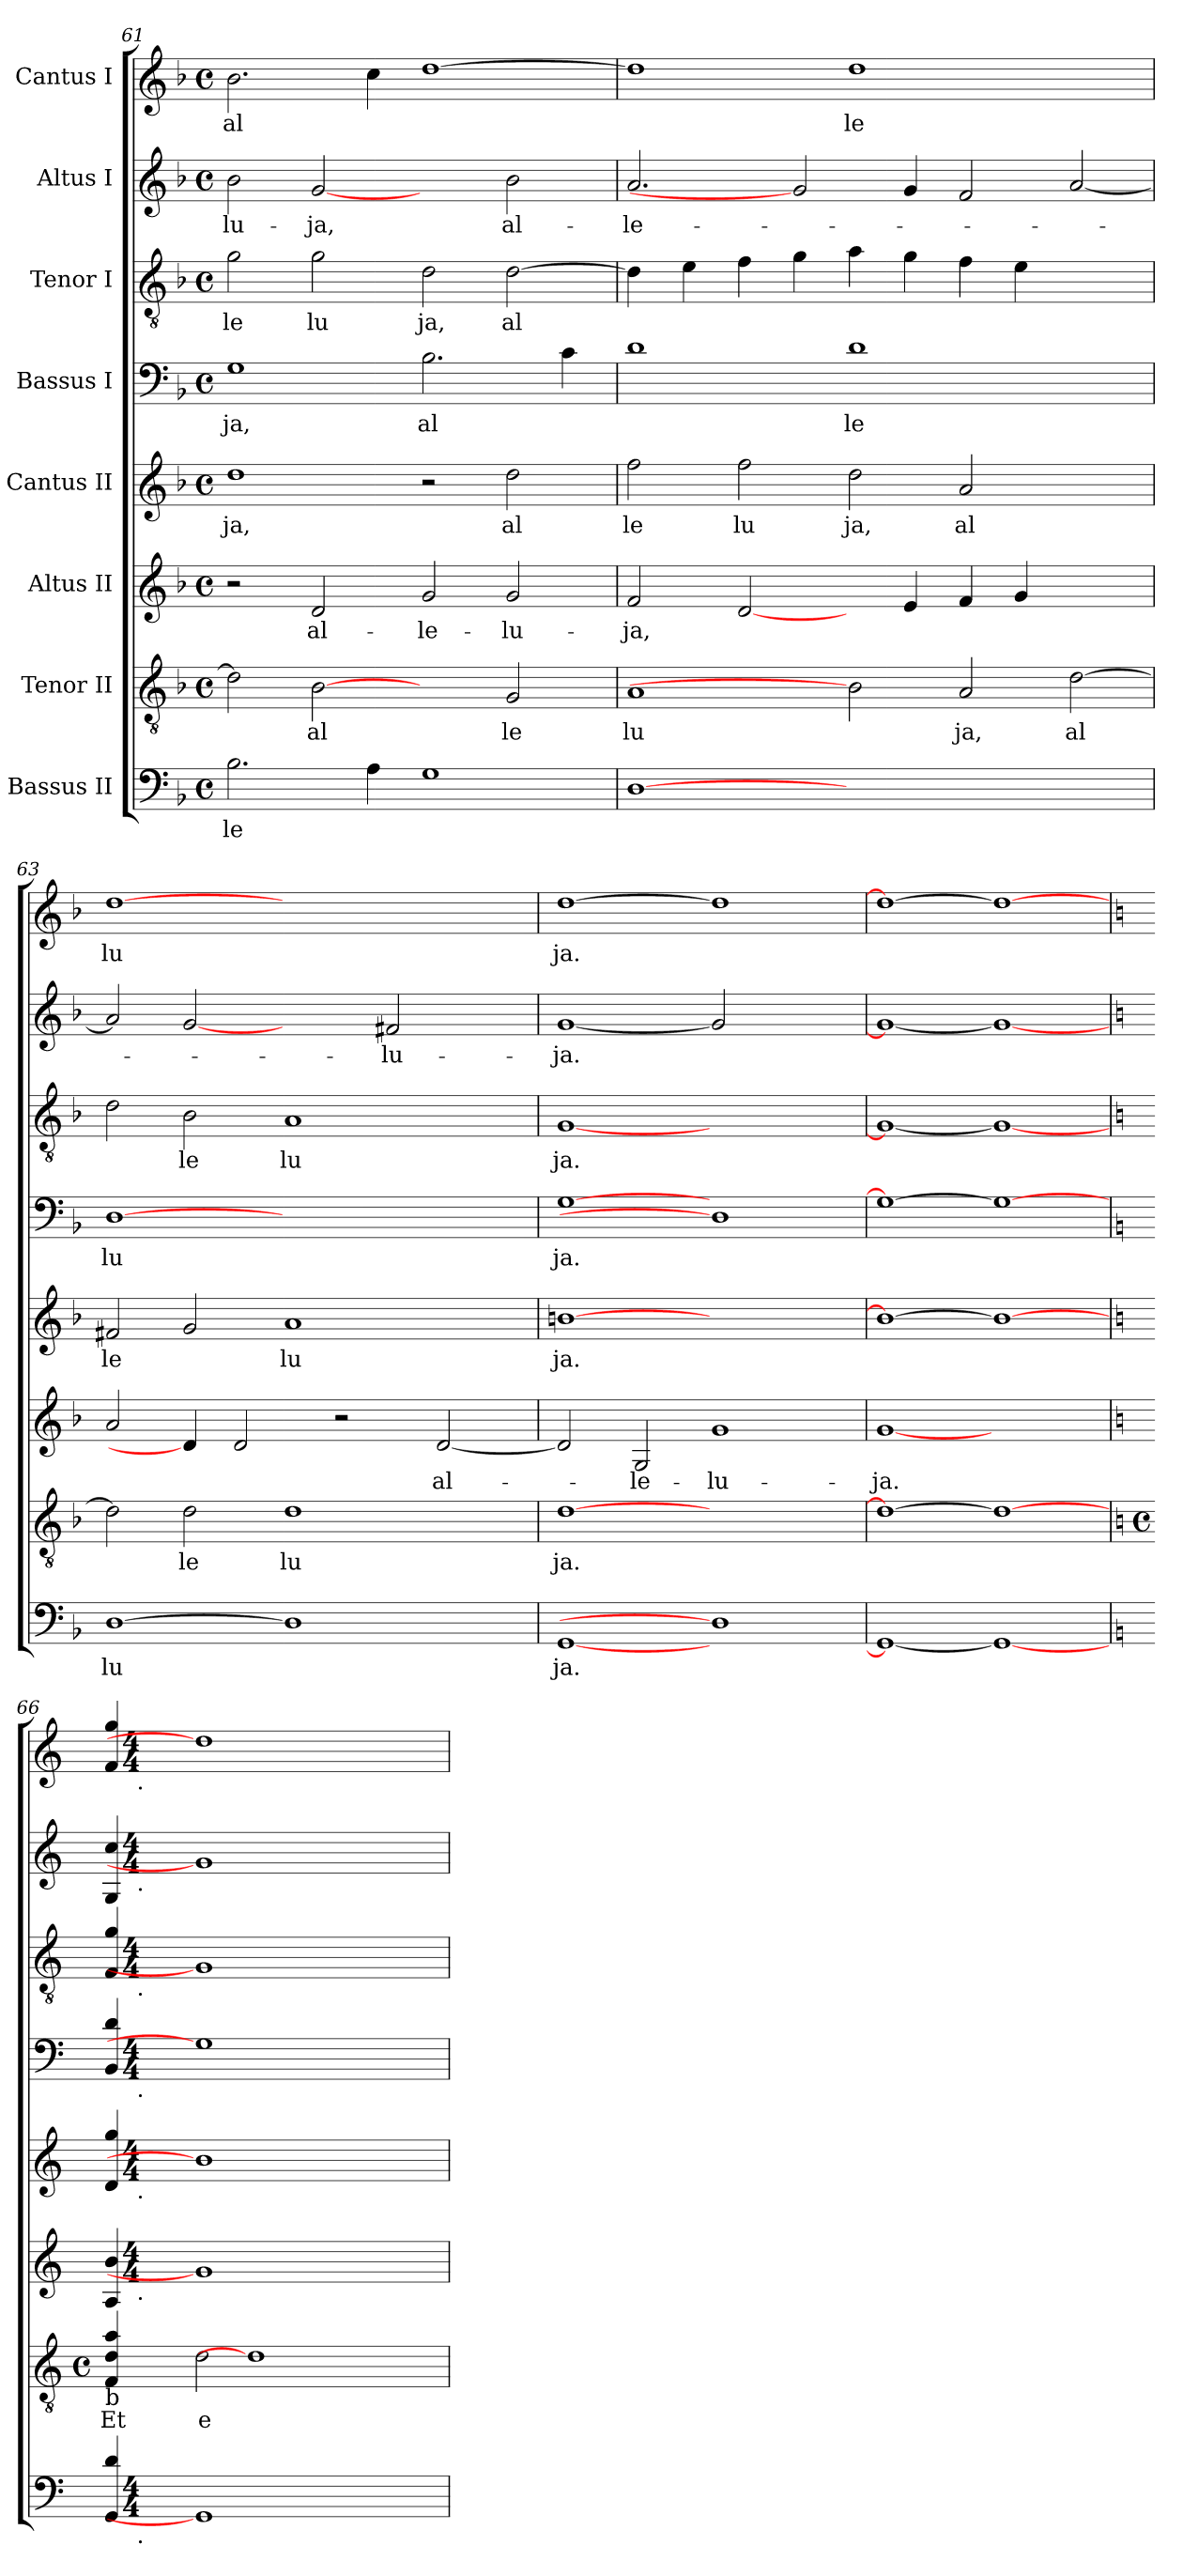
**kern	**text	**kern	**text	**kern	**text	**kern	**text	**kern	**text	**kern	**text	**kern	**text	**kern	**text
*part8	*part8	*part7	*part7	*part6	*part6	*part5	*part5	*part4	*part4	*part3	*part3	*part2	*part2	*part1	*part1
*staff8	*staff8	*staff7	*staff7	*staff6	*staff6	*staff5	*staff5	*staff4	*staff4	*staff3	*staff3	*staff2	*staff2	*staff1	*staff1
*I"Bassus II	*	*I"Tenor II	*	*I"Altus II	*	*I"Cantus II	*	*I"Bassus I	*	*I"Tenor I	*	*I"Altus I	*	*I"Cantus I	*
*clefF4	*	*clefGv2	*	*clefG2	*	*clefG2	*	*clefF4	*	*clefGv2	*	*clefG2	*	*clefG2	*
*k[b-]	*	*k[b-]	*	*k[b-]	*	*k[b-]	*	*k[b-]	*	*k[b-]	*	*k[b-]	*	*k[b-]	*
*F:	*	*F:	*	*F:	*	*F:	*	*F:	*	*F:	*	*F:	*	*F:	*
*M4/4	*	*M4/4	*	*M4/4	*	*M4/4	*	*M4/4	*	*M4/4	*	*M4/4	*	*M4/4	*
*met(c)	*	*met(c)	*	*met(c)	*	*met(c)	*	*met(c)	*	*met(c)	*	*met(c)	*	*met(c)	*
=61	=61	=61	=61	=61	=61	=61	=61	=61	=61	=61	=61	=61	=61	=61	=61
!	!LO:LY:b:cj	!	!	!	!	!	!LO:LY:b:cj	!	!LO:LY:b:cj	!	!LO:LY:b:cj	!	!LO:LY:b:cj	!	!LO:LY:b:cj
2.B-\	le	2d\]	.	2r	.	1dd	ja,	1G	ja,	2g\	le	2b-\	-lu-	2.b-\	al
!	!	!	!LO:LY:b:cj	!	!LO:LY:b:cj	!	!	!	!	!	!LO:LY:b:cj	!	!LO:LY:b:cj	!	!
.	.	[2B-	al	2d/	al-	.	.	.	.	2g\	lu	[2g	-ja,	.	.
4A\	.	.	.	.	.	.	.	.	.	.	.	.	.	4cc\	.
!	!	!	!	!	!LO:LY:b:cj	!	!	!	!LO:LY:b:cj	!	!LO:LY:b:cj	!	!	!	!
1G	.	2ryy	.	2g/	-le-	2r	.	2.B-\	al	2d\	ja,	2ryy	.	[>1dd	.
!	!	!	!LO:LY:b:cj	!	!LO:LY:b:cj	!	!LO:LY:b:cj	!	!	!	!LO:LY:b:cj	!	!LO:LY:b:cj	!	!
.	.	2G/	le	2g/	-lu-	2dd\	al	.	.	[>2d\	al	2b-\	al-	.	.
.	.	.	.	.	.	.	.	4c\	.	.	.	.	.	.	.
=62	=62	=62	=62	=62	=62	=62	=62	=62	=62	=62	=62	=62	=62	=62	=62
!	!	!	!LO:LY:b:cj	!	!LO:LY:b:cj	!	!LO:LY:b:cj	!	!	!	!	!	!LO:LY:b:cj	!	!
[1D	.	1A	lu	2f/	-ja,	2ff\	le	1d	.	4d\]	.	2.a/	-le-	1dd]	.
.	.	.	.	.	.	.	.	.	.	4e\	.	.	.	.	.
!	!	!	!	!	!	!	!LO:LY:b:cj	!	!	!	!	!	!	!	!
.	.	.	.	[2d/	.	2ff\	lu	.	.	4f\	.	.	.	.	.
.	.	.	.	.	.	.	.	.	.	4g\	.	2g]	.	.	.
!	!	!	!	!	!	!	!LO:LY:b:cj	!	!LO:LY:b:cj	!	!	!	!	!	!LO:LY:b:cj
1.ryy	.	2B-]	.	4ryy	.	2dd\	ja,	1d	le	4a\	.	.	.	1dd	le
.	.	.	.	4e/	.	.	.	.	.	4g\	.	4g/	.	.	.
!	!	!	!LO:LY:b:cj	!	!	!	!LO:LY:b:cj	!	!	!	!	!	!	!	!
.	.	2A/	ja,	4f/	.	2a/	al	.	.	4f\	.	2f/	.	.	.
.	.	.	.	4g/	.	.	.	.	.	4e\	.	.	.	.	.
!	!	!	!LO:LY:b:cj	!	!	!	!	!	!	!	!	!	!	!	!
.	.	[>2d\	al	2ryy	.	2ryy	.	2ryy	.	2ryy	.	[<2a/	.	2ryy	.
=63	=63	=63	=63	=63	=63	=63	=63	=63	=63	=63	=63	=63	=63	=63	=63
!	!LO:LY:b:cj	!	!	!	!	!	!LO:LY:b:cj	!	!LO:LY:b:cj	!	!	!	!	!	!LO:LY:b:cj
[1D	lu	2d\]	.	2a/	.	2f#X/	le	[1D	lu	2d\	.	2a/]	.	[1dd	lu
!	!	!	!LO:LY:b:cj	!	!	!	!	!	!	!	!LO:LY:b:cj	!	!	!	!
.	.	2d\	le	4d/]	.	2g/	.	.	.	2B-\	le	[2g	.	.	.
.	.	.	.	2d/	.	.	.	.	.	.	.	.	.	.	.
!	!	!	!LO:LY:b:cj	!	!	!	!LO:LY:b:cj	!	!	!	!LO:LY:b:cj	!	!	!	!
1D]	.	1d	lu	.	.	1a	lu	1ryy	.	1A	lu	2ryy	.	1ryy	.
.	.	.	.	2r	.	.	.	.	.	.	.	.	.	.	.
!	!	!	!	!	!	!	!	!	!	!	!	!	!LO:LY:b:cj	!	!
.	.	.	.	.	.	.	.	.	.	.	.	2f#X/	-lu-	.	.
!	!	!	!	!	!LO:LY:b:cj	!	!	!	!	!	!	!	!	!	!
.	.	.	.	[<2d/	al-	.	.	.	.	.	.	.	.	.	.
4ryy	.	4ryy	.	.	.	4ryy	.	4ryy	.	4ryy	.	4ryy	.	4ryy	.
=64	=64	=64	=64	=64	=64	=64	=64	=64	=64	=64	=64	=64	=64	=64	=64
!	!LO:LY:b:cj	!	!LO:LY:b:cj	!	!	!	!LO:LY:b:cj	!	!LO:LY:b:cj	!	!LO:LY:b:cj	!	!LO:LY:b:cj	!	!LO:LY:b:cj
[<1GG	ja.	[>1d	ja.	2d/]	.	[>1bn	ja.	[>1G	ja.	[<1G	ja.	[<1g	-ja.	[>1dd	ja.
!	!	!	!	!	!LO:LY:b:cj	!	!	!	!	!	!	!	!	!	!
.	.	.	.	2G/	-le-	.	.	.	.	.	.	.	.	.	.
!	!	!	!	!	!LO:LY:b:cj	!	!	!	!	!	!	!	!	!	!
1D]	.	1ryy	.	1g	-lu-	1ryy	.	1D]	.	1ryy	.	2g]	.	1dd]	.
.	.	.	.	.	.	.	.	.	.	.	.	2ryy	.	.	.
=65	=65	=65	=65	=65	=65	=65	=65	=65	=65	=65	=65	=65	=65	=65	=65
!	!	!	!	!	!LO:LY:b:cj	!	!	!	!	!	!	!	!	!	!
1GG_	.	1d_	.	[1g	-ja.	1b_	.	1G_	.	1G_	.	1g_	.	1dd_	.
1GG_	.	1d_	.	1ryy	.	1b_	.	1G_	.	1G_	.	1g_	.	1dd_	.
!!LO:PB:g=z
=66	=66!	=66	=66!	=66	=66!	=66	=66!	=66	=66!	=66	=66!	=66	=66!	=66!	=66!
*k[]	*	*k[]	*	*k[]	*	*k[]	*	*k[]	*	*k[]	*	*k[]	*	*k[]	*
*C:	*	*C:	*	*C:	*	*C:	*	*C:	*	*C:	*	*C:	*	*C:	*
*	*	*M4/4	*	*	*	*	*	*	*	*	*	*	*	*	*
*	*	*met(c)	*	*	*	*	*	*	*	*	*	*	*	*	*
!	!	!	!	!	!	!	!	!	!	!	!	!	!	!LO:TX:b:t=b	!
!	!	!	!	!	!	!	!	!	!	!	!	!LO:TX:b:t=b	!	!	!
!	!	!	!	!	!	!	!	!	!	!LO:TX:b:t=b	!	!	!	!	!
!	!	!	!	!	!	!	!	!LO:TX:b:t=b	!	!	!	!	!	!	!
!	!	!	!	!	!	!LO:TX:b:t=b	!	!	!	!	!	!	!	!	!
!	!	!	!	!LO:TX:b:t=b	!	!	!	!	!	!	!	!	!	!	!
!	!	!LO:TX:b:t=b	!	!	!	!	!	!	!	!	!	!	!	!	!
!LO:TX:b:t=b	!	!	!	!	!	!	!	!	!	!	!	!	!	!	!
!	!	!	!LO:LY:b:cj	!	!	!	!	!	!	!	!	!	!	!	!
*^	*	*	*	*^	*	*^	*	*^	*	*^	*	*^	*	*^	*
4d/ 4GG/	16..ryy	.	4a/ 4F/ 4d	Et	4b/ 4A/	16..ryy	.	4gg/ 4d/	16..ryy	.	4d/ 4BB/	16..ryy	.	4g/ 4F/	16..ryy	.	4cc/ 4G/	16..ryy	.	4gg/ 4f/	16..ryy	.
!	!	!	!	!	!	!	!	!	!	!	!	!	!	!	!	!	!	!	!	!	!LO:TX:b:t=.	!
!	!	!	!	!	!	!	!	!	!	!	!	!	!	!	!	!	!	!LO:TX:b:t=.	!	!	!	!
!	!	!	!	!	!	!	!	!	!	!	!	!	!	!	!LO:TX:b:t=.	!	!	!	!	!	!	!
!	!	!	!	!	!	!	!	!	!	!	!	!LO:TX:b:t=.	!	!	!	!	!	!	!	!	!	!
!	!	!	!	!	!	!	!	!	!LO:TX:b:t=.	!	!	!	!	!	!	!	!	!	!	!	!	!
!	!	!	!	!	!	!LO:TX:b:t=.	!	!	!	!	!	!	!	!	!	!	!	!	!	!	!	!
!	!LO:TX:b:t=.	!	!	!	!	!	!	!	!	!	!	!	!	!	!	!	!	!	!	!	!	!
.	1ryy	.	.	.	.	1ryy	.	.	1ryy	.	.	1ryy	.	.	1ryy	.	.	1ryy	.	.	1ryy	.
*M4/4	*	*	*	*	*M4/4	*	*	*M4/4	*	*	*M4/4	*	*	*M4/4	*	*	*M4/4	*	*	*M4/4	*	*
*met(c)	*	*	*	*	*met(c)	*	*	*met(c)	*	*	*met(c)	*	*	*met(c)	*	*	*met(c)	*	*	*met(c)	*	*
!	!	!	!LO:N:vis=2	!LO:LY:b:cj	!	!	!	!	!	!	!	!	!	!	!	!	!	!	!	!	!	!
1GG]	.	.	4d\	e	1g]	.	.	1b]	.	.	1G]	.	.	1G]	.	.	1g]	.	.	1dd]	.	.
.	.	.	1d]	.	.	.	.	.	.	.	.	.	.	.	.	.	.	.	.	.	.	.
.	4ryy	.	.	.	.	4ryy	.	.	4ryy	.	.	4ryy	.	.	4ryy	.	.	4ryy	.	.	4ryy	.
4ryy	.	.	.	.	4ryy	.	.	4ryy	.	.	4ryy	.	.	4ryy	.	.	4ryy	.	.	4ryy	.	.
.	8ryy	.	.	.	.	8ryy	.	.	8ryy	.	.	8ryy	.	.	8ryy	.	.	8ryy	.	.	8ryy	.
.	64ryy	.	.	.	.	64ryy	.	.	64ryy	.	.	64ryy	.	.	64ryy	.	.	64ryy	.	.	64ryy	.
*	*	*	*	*	*v	*v	*	*	*	*	*v	*v	*	*v	*v	*	*v	*v	*	*v	*v	*
*v	*v	*	*	*	*	*	*v	*v	*	*	*	*	*	*	*	*	*
=	=	=	=	=	=	=	=	=	=	=	=	=	=	=	=
*-	*-	*-	*-	*-	*-	*-	*-	*-	*-	*-	*-	*-	*-	*-	*-
